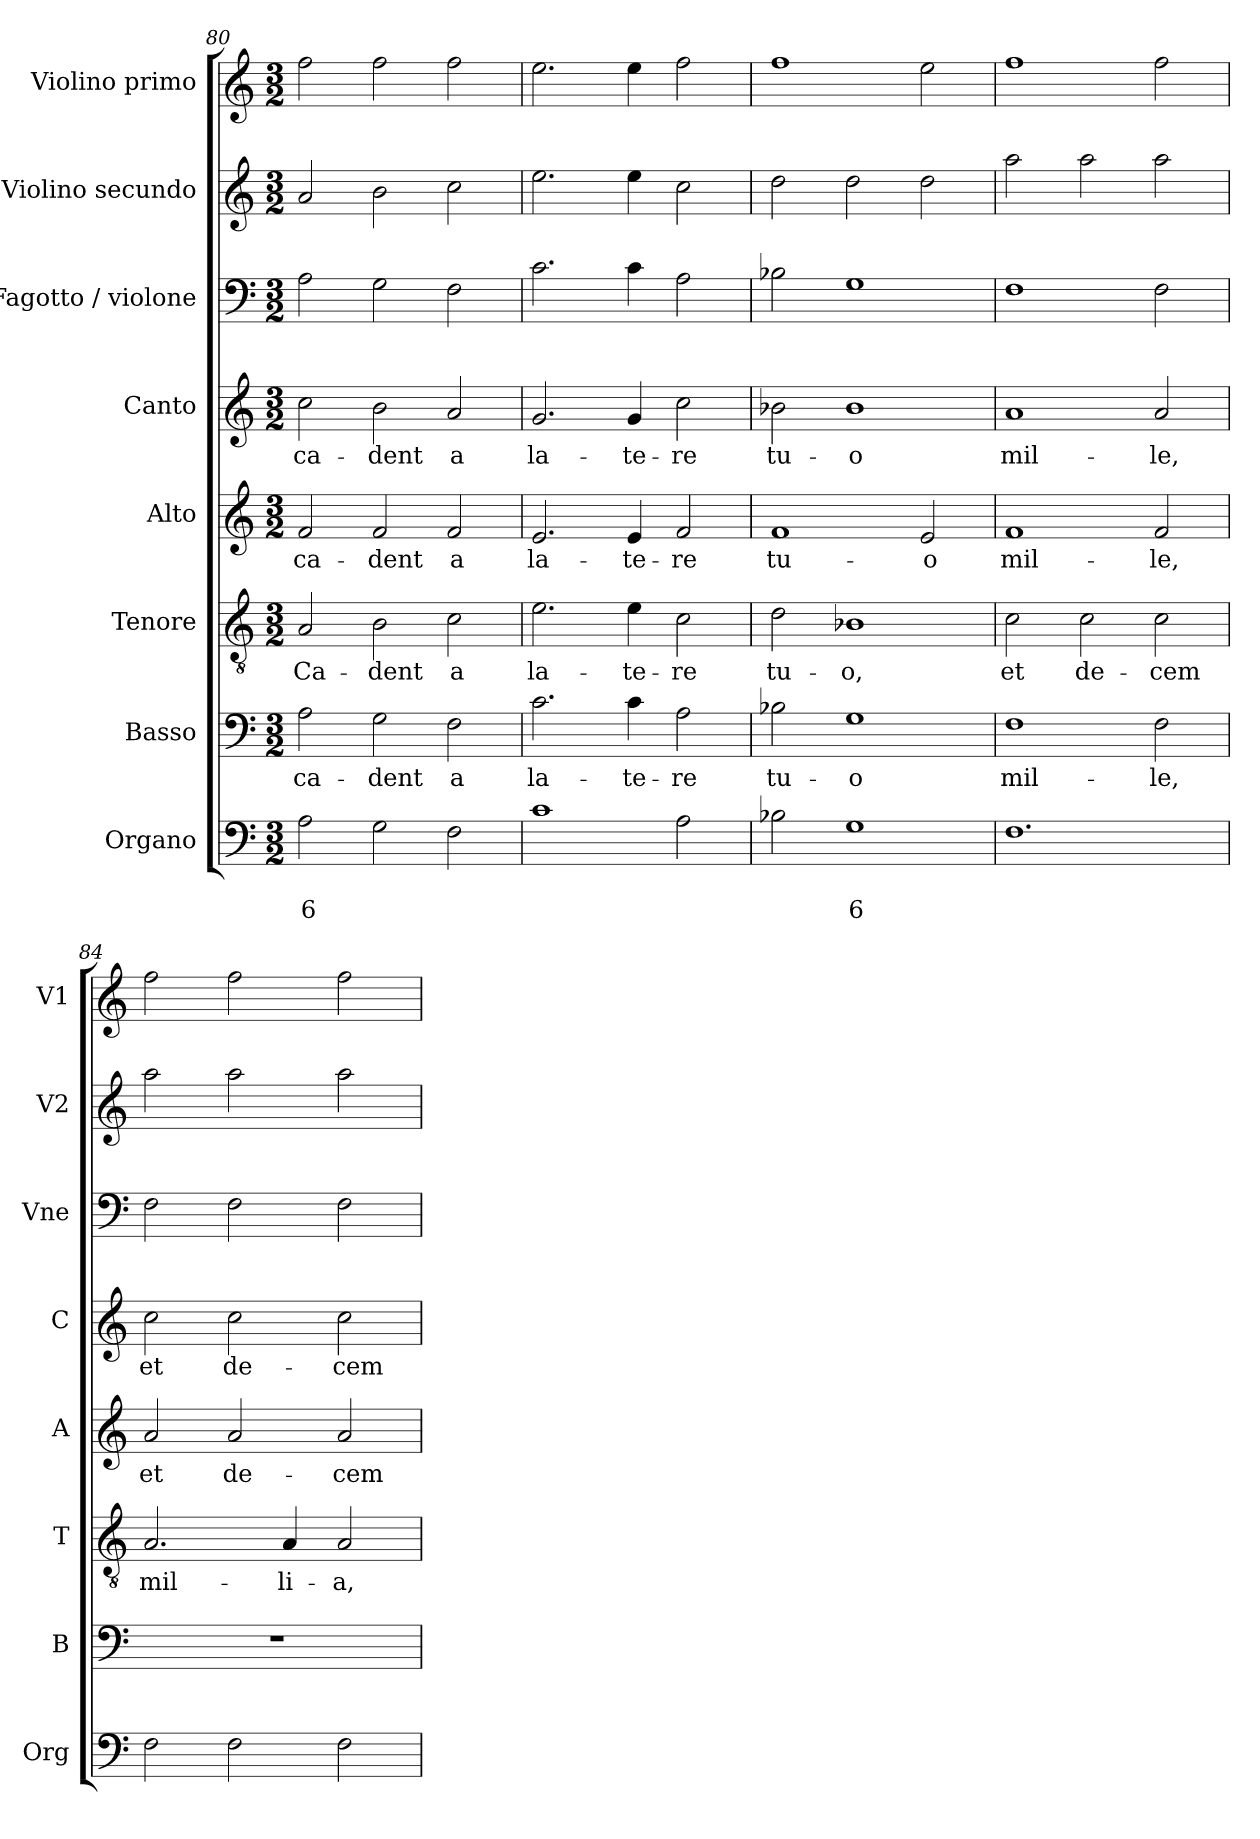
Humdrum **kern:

**kern	**text	**text	**kern	**text	**kern	**text	**kern	**text	**kern	**text	**kern	**kern	**kern
*part8	*part8	*part8	*part7	*part7	*part6	*part6	*part5	*part5	*part4	*part4	*part3	*part2	*part1
*staff8	*staff8	*staff8	*staff7	*staff7	*staff6	*staff6	*staff5	*staff5	*staff4	*staff4	*staff3	*staff2	*staff1
*I"Organo	*	*	*I"Basso	*	*I"Tenore	*	*I"Alto	*	*I"Canto	*	*I"Fagotto / violone	*I"Violino secundo	*I"Violino primo
*I'Org	*	*	*I'B	*	*I'T	*	*I'A	*	*I'C	*	*I'Vne	*I'V2	*I'V1
*clefF4	*	*	*clefF4	*	*clefGv2	*	*clefG2	*	*clefG2	*	*clefF4	*clefG2	*clefG2
*k[]	*	*	*k[]	*	*k[]	*	*k[]	*	*k[]	*	*k[]	*k[]	*k[]
*C:	*	*	*C:	*	*C:	*	*C:	*	*C:	*	*C:	*C:	*C:
*M3/2	*	*	*M3/2	*	*M3/2	*	*M3/2	*	*M3/2	*	*M3/2	*M3/2	*M3/2
=80	=80	=80	=80	=80	=80	=80	=80	=80	=80	=80	=80	=80	=80
!	!	!LO:LY:b	!	!LO:LY:b	!	!LO:LY:b	!	!LO:LY:b	!	!LO:LY:b	!	!	!
2A\	.	6	2A\	ca-	2A/	Ca-	2f/	ca-	2cc\	ca-	2A\	2a/	2ff\
!	!	!	!	!LO:LY:b	!	!LO:LY:b	!	!LO:LY:b	!	!LO:LY:b	!	!	!
2G\	.	.	2G\	-dent	2B\	-dent	2f/	-dent	2b\	-dent	2G\	2b\	2ff\
!	!	!	!	!LO:LY:b	!	!LO:LY:b	!	!LO:LY:b	!	!LO:LY:b	!	!	!
2F\	.	.	2F\	a	2c\	a	2f/	a	2a/	a	2F\	2cc\	2ff\
=81	=81	=81	=81	=81	=81	=81	=81	=81	=81	=81	=81	=81	=81
!	!	!	!	!LO:LY:b	!	!LO:LY:b	!	!LO:LY:b	!	!LO:LY:b	!	!	!
1c	.	.	2.c\	la-	2.e\	la-	2.e/	la-	2.g/	la-	2.c\	2.ee\	2.ee\
!	!	!	!	!LO:LY:b	!	!LO:LY:b	!	!LO:LY:b	!	!LO:LY:b	!	!	!
.	.	.	4c\	-te-	4e\	-te-	4e/	-te-	4g/	-te-	4c\	4ee\	4ee\
!	!	!	!	!LO:LY:b	!	!LO:LY:b	!	!LO:LY:b	!	!LO:LY:b	!	!	!
2A\	.	.	2A\	-re	2c\	-re	2f/	-re	2cc\	-re	2A\	2cc\	2ff\
=82	=82	=82	=82	=82	=82	=82	=82	=82	=82	=82	=82	=82	=82
!	!	!	!	!LO:LY:b	!	!LO:LY:b	!	!LO:LY:b	!	!LO:LY:b	!	!	!
2B-X\	.	.	2B-X\	tu-	2d\	tu-	1f	tu-	2b-X\	tu-	2B-X\	2dd\	1ff
!	!	!LO:LY:b	!	!LO:LY:b	!	!LO:LY:b	!	!	!	!LO:LY:b	!	!	!
1G	.	6	1G	-o	1B-X	-o,	.	.	1b-	-o	1G	2dd\	.
!	!	!	!	!	!	!	!	!LO:LY:b	!	!	!	!	!
.	.	.	.	.	.	.	2e/	-o	.	.	.	2dd\	2ee\
=83	=83	=83	=83	=83	=83	=83	=83	=83	=83	=83	=83	=83	=83
!	!	!	!	!LO:LY:b	!	!LO:LY:b	!	!LO:LY:b	!	!LO:LY:b	!	!	!
1.F	.	.	1F	mil-	2c\	et	1f	mil-	1a	mil-	1F	2aa\	1ff
!	!	!	!	!	!	!LO:LY:b	!	!	!	!	!	!	!
.	.	.	.	.	2c\	de-	.	.	.	.	.	2aa\	.
!	!	!	!	!LO:LY:b	!	!LO:LY:b	!	!LO:LY:b	!	!LO:LY:b	!	!	!
.	.	.	2F\	-le,	2c\	-cem	2f/	-le,	2a/	-le,	2F\	2aa\	2ff\
=84	=84	=84	=84	=84	=84	=84	=84	=84	=84	=84	=84	=84	=84
!	!	!	!	!	!	!LO:LY:b	!	!LO:LY:b	!	!LO:LY:b	!	!	!
2F\	.	.	1.r	.	2.A/	mil-	2a/	et	2cc\	et	2F\	2aa\	2ff\
!	!	!	!	!	!	!	!	!LO:LY:b	!	!LO:LY:b	!	!	!
2F\	.	.	.	.	.	.	2a/	de-	2cc\	de-	2F\	2aa\	2ff\
!	!	!	!	!	!	!LO:LY:b	!	!	!	!	!	!	!
.	.	.	.	.	4A/	-li-	.	.	.	.	.	.	.
!	!	!	!	!	!	!LO:LY:b	!	!LO:LY:b	!	!LO:LY:b	!	!	!
2F\	.	.	.	.	2A/	-a,	2a/	-cem	2cc\	-cem	2F\	2aa\	2ff\
=	=	=	=	=	=	=	=	=	=	=	=	=	=
*-	*-	*-	*-	*-	*-	*-	*-	*-	*-	*-	*-	*-	*-
